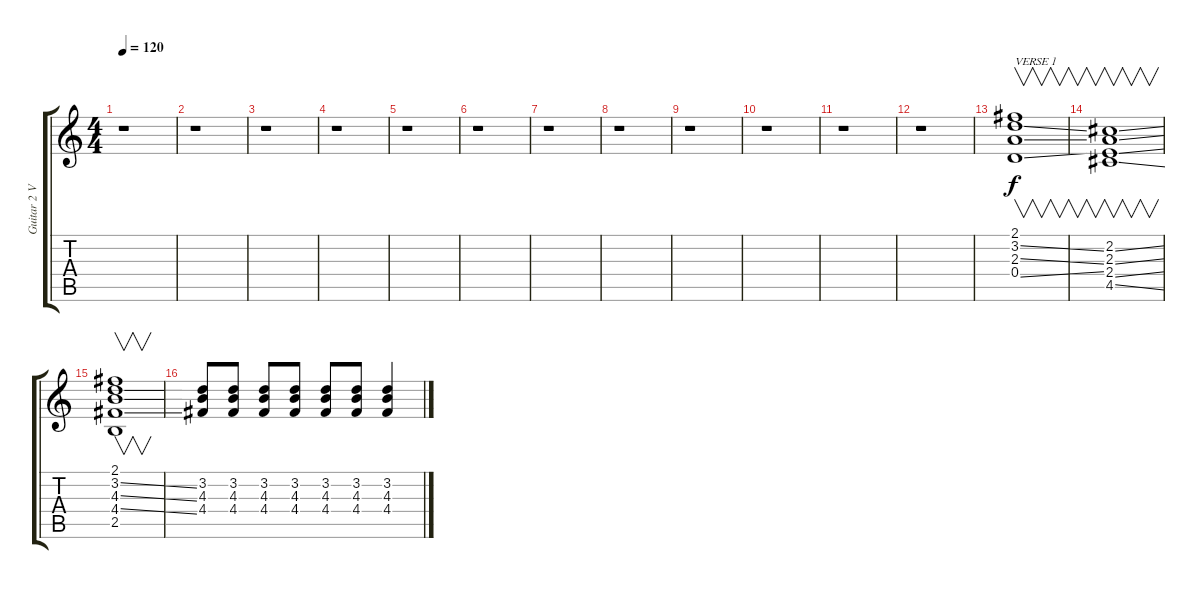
\track ("Guitar 2 Verse" "Guitar 2 V") {instrument acousticguitarnylon}
\staff {score tabs}
\tuning (E4 B3 G3 D3 A2 E2) {hide}
\ts (4 4)
\tempo 120
\clef g2
\ks c
r.1{dy f instrument acousticguitarnylon} |
r.1 |
r.1 |
r.1 |
r.1 |
r.1 |
r.1 |
r.1 |
r.1 |
r.1 |
r.1 |
r.1 |
(2.1 3.2{ss} 2.3{ss} 0.4{ss}).1{v txt "VERSE 1"} |
(2.2{ss} 2.3{ss} 2.4{ss} 4.5{ss}).1{v} |
(2.1 3.2{ss} 4.3{ss} 4.4{ss} 2.5).1{v} |
(3.2 4.3 4.4).8 (3.2 4.3 4.4).8 (3.2 4.3 4.4).8 (3.2 4.3 4.4).8 (3.2 4.3 4.4).8 (3.2 4.3 4.4).8 (3.2{ss} 4.3{ss} 4.4{ss}).4
